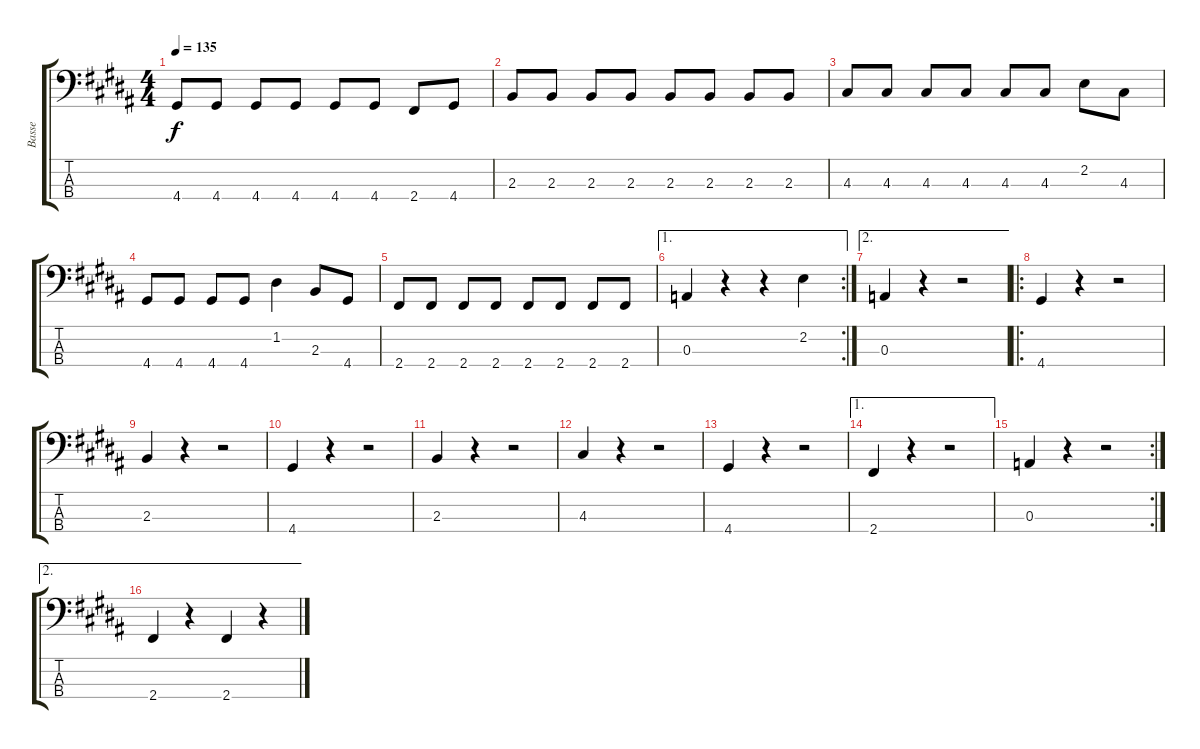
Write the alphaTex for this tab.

\track ("Basse" "Basse") {instrument acousticbass}
\staff {score tabs}
\tuning (G2 D2 A1 E1) {hide}
\ts (4 4)
\tempo 135
\clef f4
\ks b
4.4.8{dy f} 4.4.8 4.4.8 4.4.8 4.4.8 4.4.8 2.4.8 4.4.8 |
2.3.8 2.3.8 2.3.8 2.3.8 2.3.8 2.3.8 2.3.8 2.3.8 |
4.3.8 4.3.8 4.3.8 4.3.8 4.3.8 4.3.8 2.2.8 4.3.8 |
4.4.8 4.4.8 4.4.8 4.4.8 1.2.4 2.3.8 4.4.8 |
2.4.8 2.4.8 2.4.8 2.4.8 2.4.8 2.4.8 2.4.8 2.4.8 |
\ae 1
\rc 2
0.3.4 r.4 r.4 2.2.4 |
\ae 2
0.3.4 r.4 r.2 |
\ro
4.4.4 r.4 r.2 |
2.3.4 r.4 r.2 |
4.4.4 r.4 r.2 |
2.3.4 r.4 r.2 |
4.3.4 r.4 r.2 |
4.4.4 r.4 r.2 |
\ae 1
2.4.4 r.4 r.2 |
\rc 2
0.3.4 r.4 r.2 |
\ae 2
2.4.4 r.4 2.4.4 r.4
